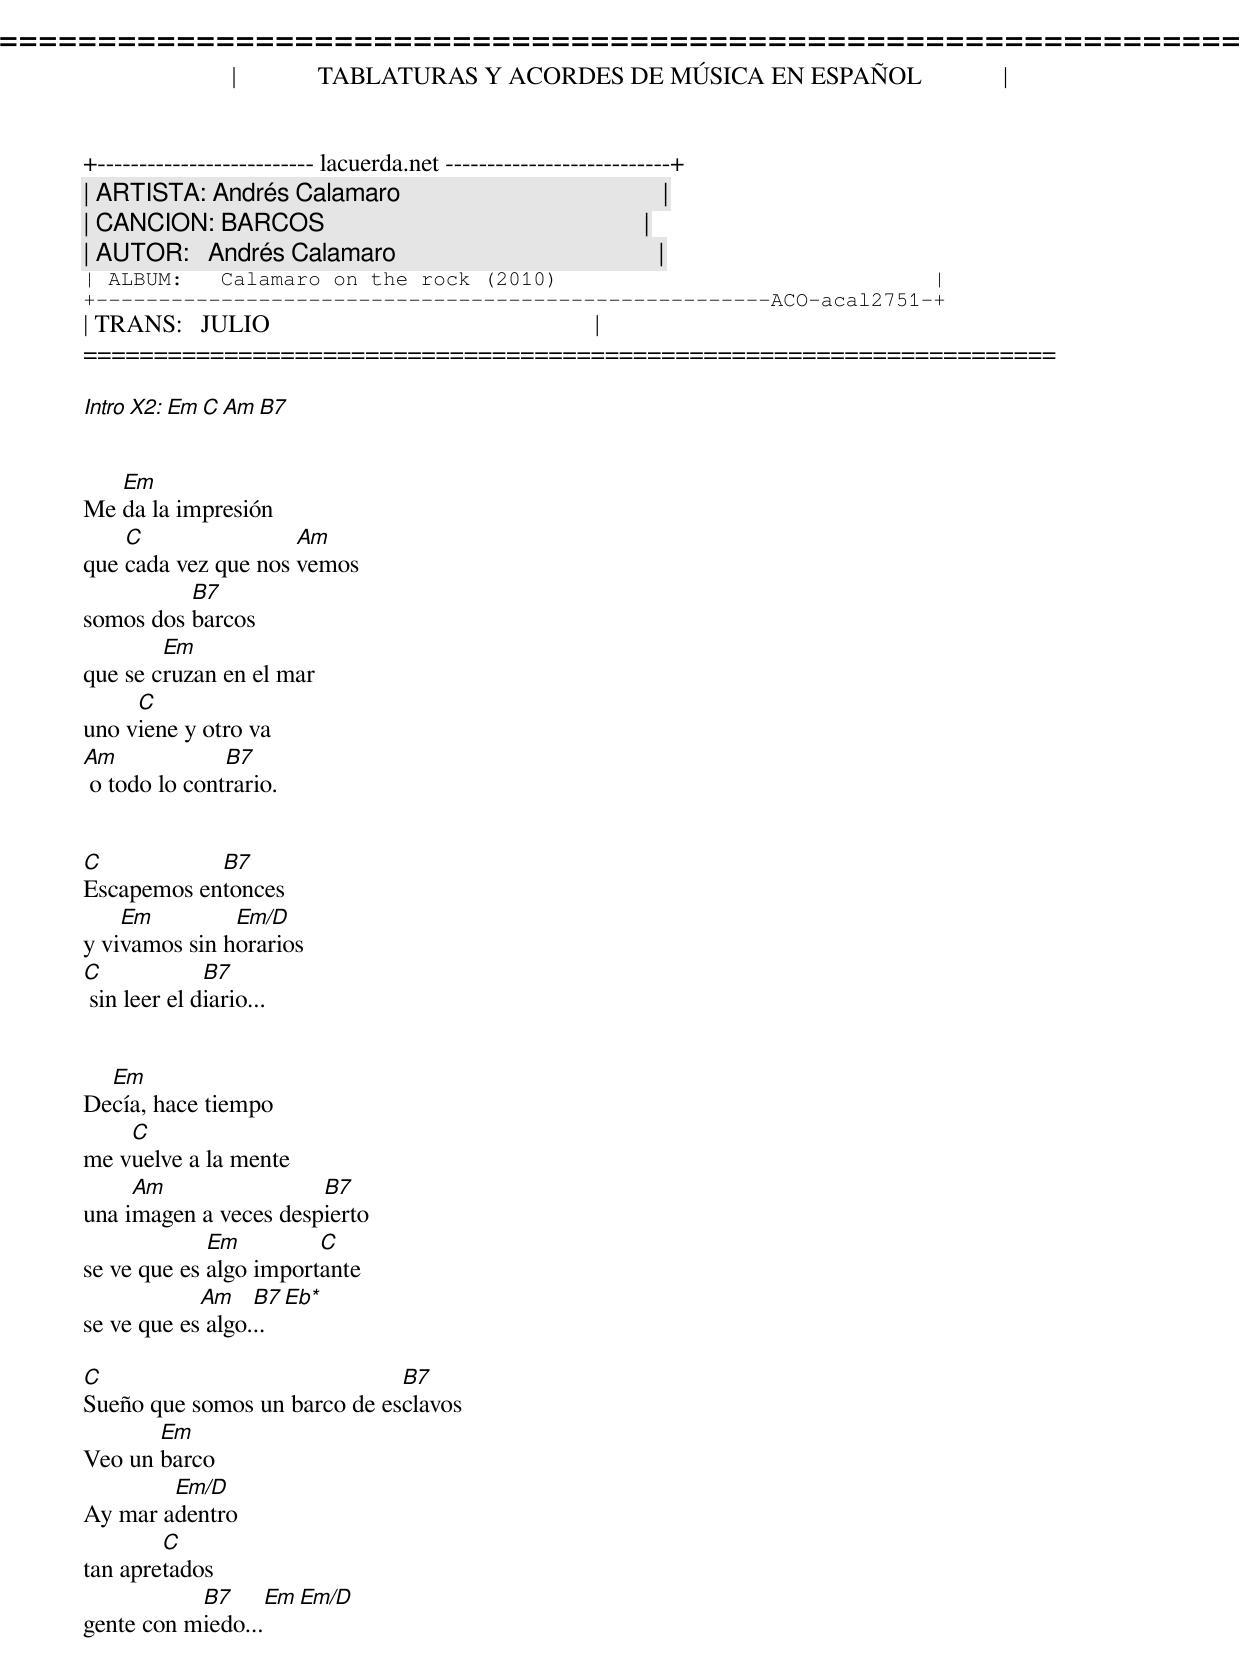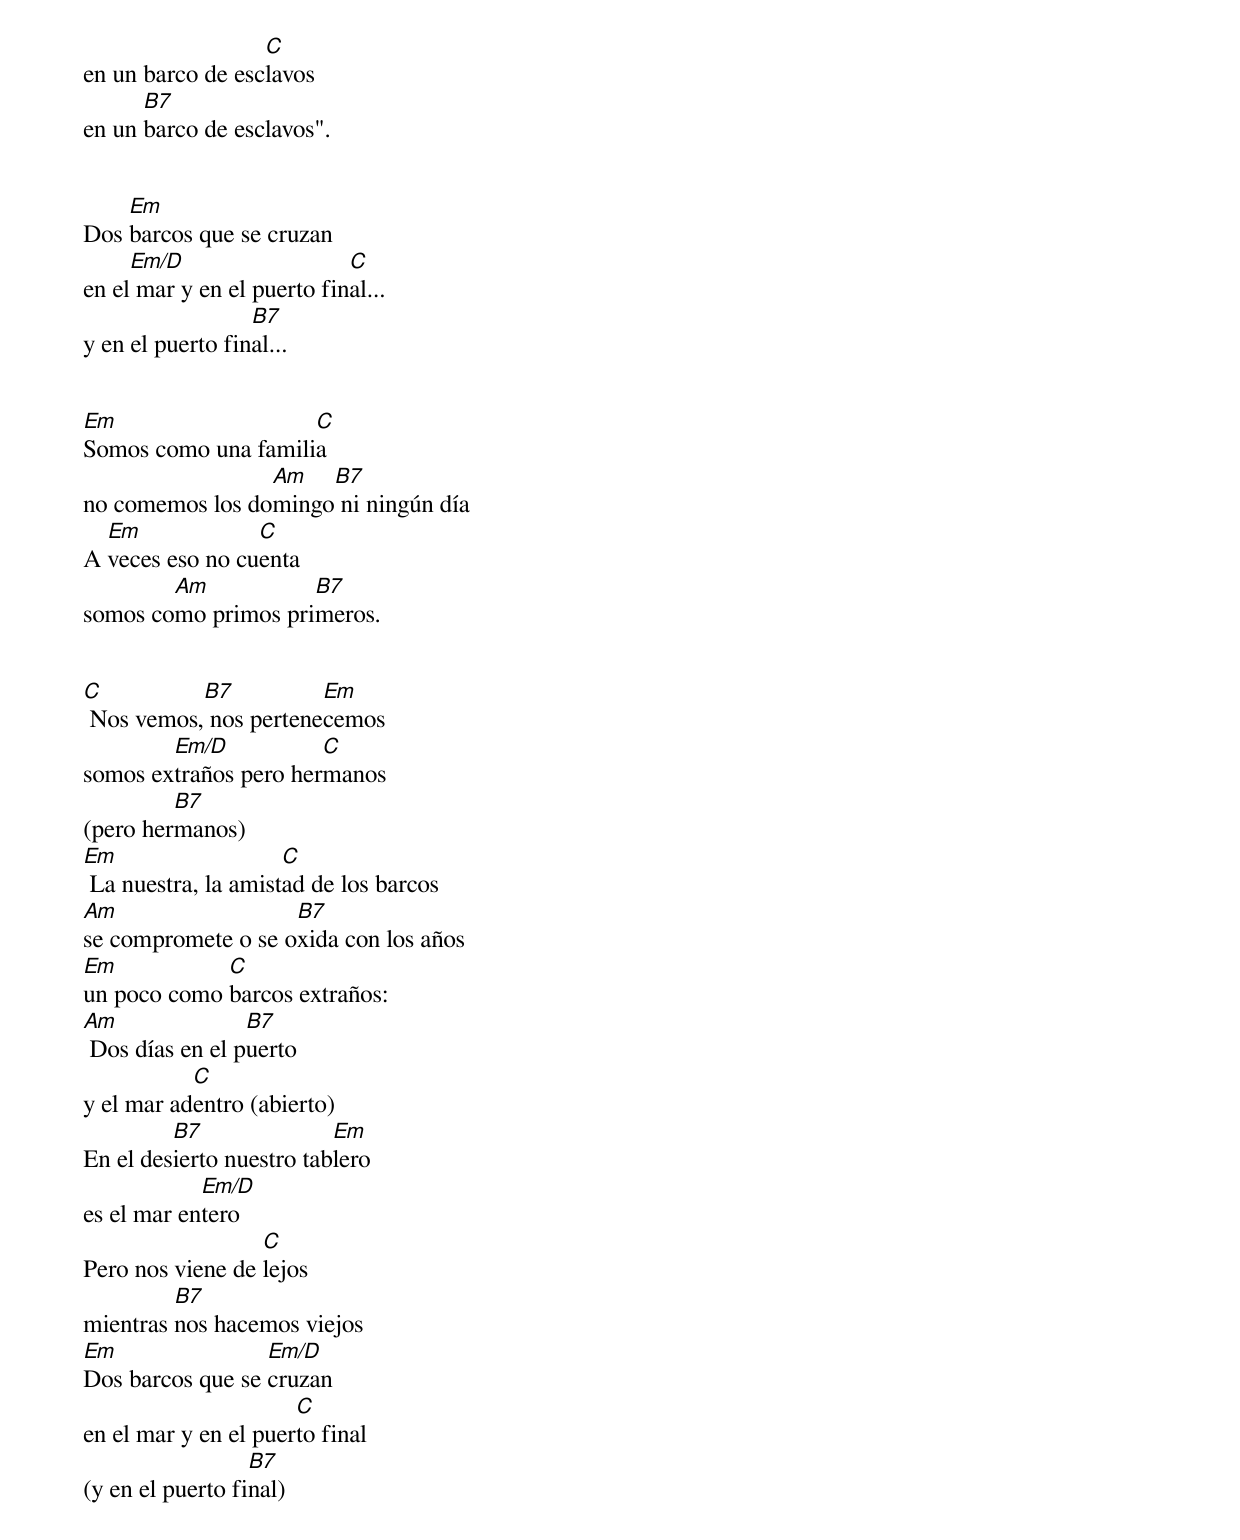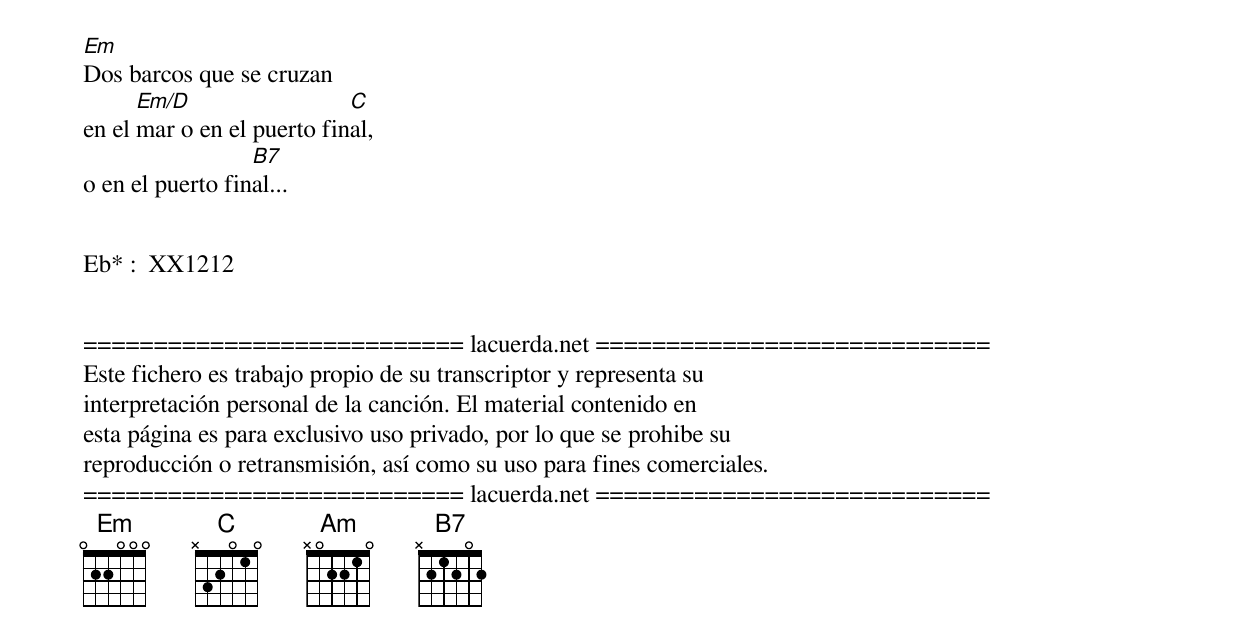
=====================================================================
|             TABLATURAS Y ACORDES DE MÚSICA EN ESPAÑOL             |
+-------------------------- lacuerda.net ---------------------------+
| ARTISTA: Andrés Calamaro                                          |
| CANCION: BARCOS                                                   |
| AUTOR:   Andrés Calamaro                                          |
| ALBUM:   Calamaro on the rock (2010)                              |
+------------------------------------------------------ACO-acal2751-+
| TRANS:   JULIO                                                    |
=====================================================================

Intro X2: Em C Am B7


   Em
Me da la impresión
    C                Am
que cada vez que nos vemos
          B7
somos dos barcos
        Em
que se cruzan en el mar
     C
uno viene y otro va
Am             B7
 o todo lo contrario.


C           B7
Escapemos entonces
    Em         Em/D
y vivamos sin horarios
C             B7
 sin leer el diario...


  Em
Decía, hace tiempo
    C
me vuelve a la mente
     Am                B7
una imagen a veces despierto
             Em         C
se ve que es algo importante
            Am    B7     Eb*
se ve que es algo...

C                             B7
Sueño que somos un barco de esclavos
       Em
Veo un barco
        Em/D
Ay mar adentro
        C
tan apretados
           B7       Em Em/D
gente con miedo...
                  C
en un barco de esclavos
      B7
en un barco de esclavos".


    Em
Dos barcos que se cruzan
     Em/D                   C
en el mar y en el puerto final...
                  B7
y en el puerto final...


Em                   C
Somos como una familia
                 Am   B7
no comemos los domingo ni ningún día
  Em             C
A veces eso no cuenta
        Am           B7
somos como primos primeros.


C          B7          Em
 Nos vemos, nos pertenecemos
        Em/D           C
somos extraños pero hermanos
         B7
(pero hermanos)
Em                   C
 La nuestra, la amistad de los barcos
Am                  B7
se compromete o se oxida con los años
Em           C
un poco como barcos extraños:
Am               B7
 Dos días en el puerto
           C
y el mar adentro (abierto)
         B7               Em
En el desierto nuestro tablero
            Em/D
es el mar entero
                  C
Pero nos viene de lejos
         B7
mientras nos hacemos viejos
Em                Em/D
Dos barcos que se cruzan
                      C
en el mar y en el puerto final
                  B7
(y en el puerto final)

Em
Dos barcos que se cruzan
      Em/D                  C
en el mar o en el puerto final,
                  B7
o en el puerto final...


Eb* :  XX1212
Em/D:  XX0000


=========================== lacuerda.net ============================
Este fichero es trabajo propio de su transcriptor y representa su
interpretación personal de la canción. El material contenido en
esta página es para exclusivo uso privado, por lo que se prohibe su
reproducción o retransmisión, así como su uso para fines comerciales.
=========================== lacuerda.net ============================
